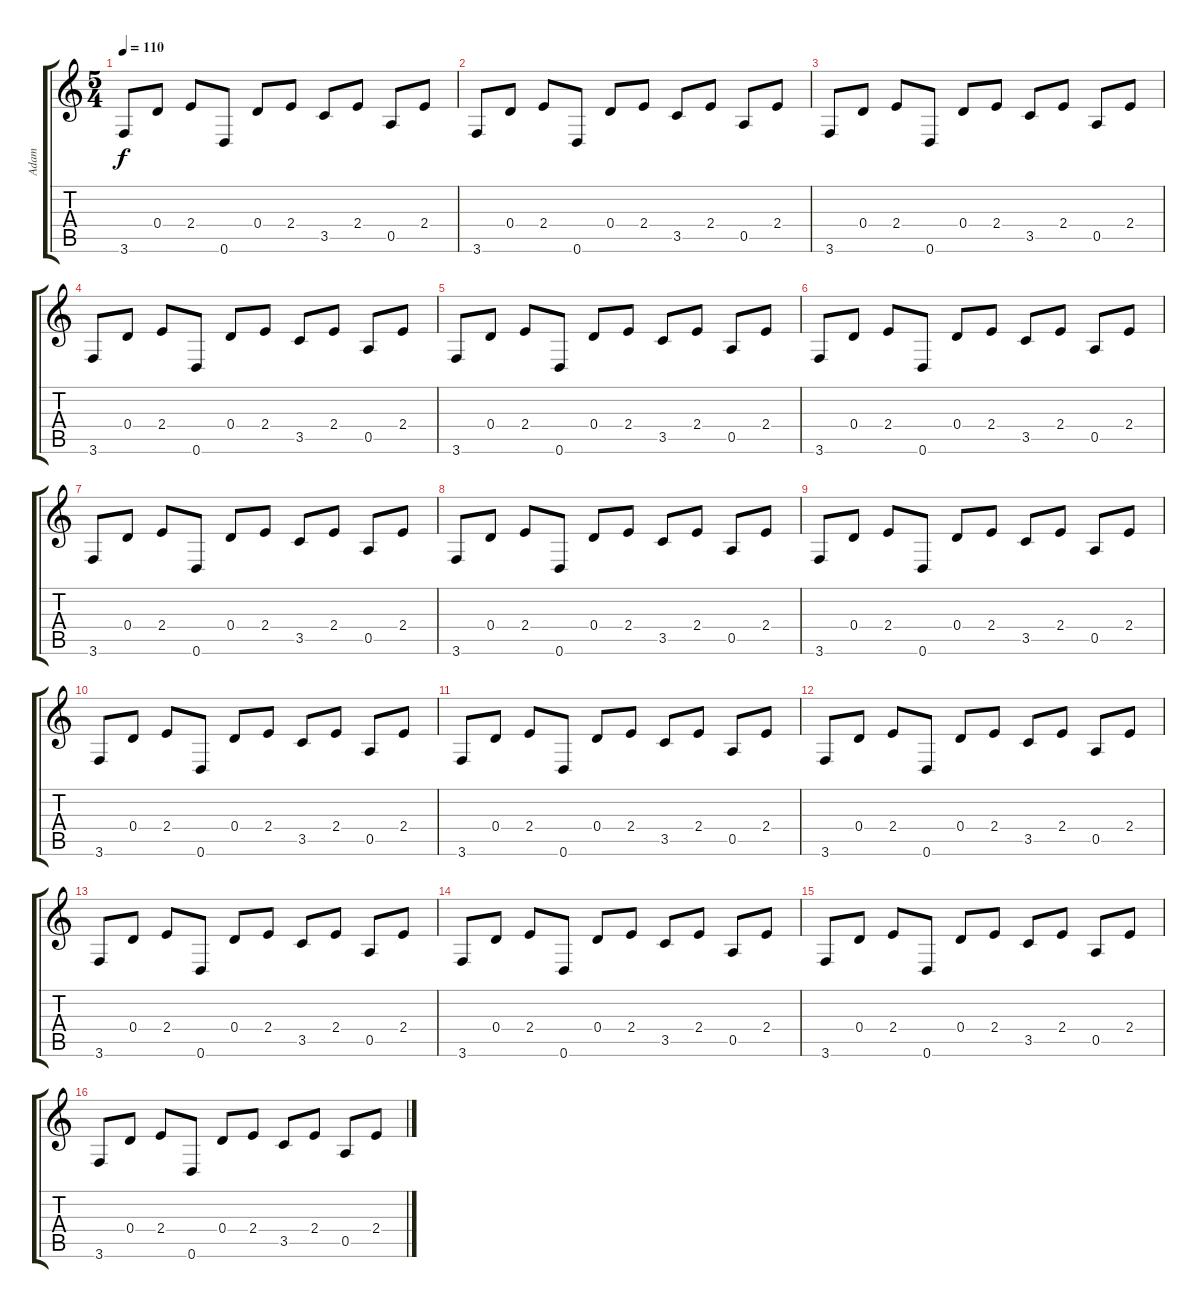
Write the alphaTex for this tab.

\track ("Adam" "Adam") {instrument electricguitarmuted}
\staff {score tabs}
\tuning (E4 B3 G3 D3 A2 D2) {hide}
\ts (5 4)
\tempo 110
\clef g2
\ks c
3.6.8{dy f instrument electricguitarmuted} 0.4.8 2.4.8 0.6.8 0.4.8 2.4.8 3.5.8 2.4.8 0.5.8 2.4.8 |
3.6.8 0.4.8 2.4.8 0.6.8 0.4.8 2.4.8 3.5.8 2.4.8 0.5.8 2.4.8 |
3.6.8 0.4.8 2.4.8 0.6.8 0.4.8 2.4.8 3.5.8 2.4.8 0.5.8 2.4.8 |
3.6.8 0.4.8 2.4.8 0.6.8 0.4.8 2.4.8 3.5.8 2.4.8 0.5.8 2.4.8 |
3.6.8 0.4.8 2.4.8 0.6.8 0.4.8 2.4.8 3.5.8 2.4.8 0.5.8 2.4.8 |
3.6.8 0.4.8 2.4.8 0.6.8 0.4.8 2.4.8 3.5.8 2.4.8 0.5.8 2.4.8 |
3.6.8 0.4.8 2.4.8 0.6.8 0.4.8 2.4.8 3.5.8 2.4.8 0.5.8 2.4.8 |
3.6.8 0.4.8 2.4.8 0.6.8 0.4.8 2.4.8 3.5.8 2.4.8 0.5.8 2.4.8 |
3.6.8 0.4.8 2.4.8 0.6.8 0.4.8 2.4.8 3.5.8 2.4.8 0.5.8 2.4.8 |
3.6.8 0.4.8 2.4.8 0.6.8 0.4.8 2.4.8 3.5.8 2.4.8 0.5.8 2.4.8 |
3.6.8 0.4.8 2.4.8 0.6.8 0.4.8 2.4.8 3.5.8 2.4.8 0.5.8 2.4.8 |
3.6.8 0.4.8 2.4.8 0.6.8 0.4.8 2.4.8 3.5.8 2.4.8 0.5.8 2.4.8 |
3.6.8 0.4.8 2.4.8 0.6.8 0.4.8 2.4.8 3.5.8 2.4.8 0.5.8 2.4.8 |
3.6.8 0.4.8 2.4.8 0.6.8 0.4.8 2.4.8 3.5.8 2.4.8 0.5.8 2.4.8 |
3.6.8 0.4.8 2.4.8 0.6.8 0.4.8 2.4.8 3.5.8 2.4.8 0.5.8 2.4.8 |
3.6.8 0.4.8 2.4.8 0.6.8 0.4.8 2.4.8 3.5.8 2.4.8 0.5.8 2.4.8
